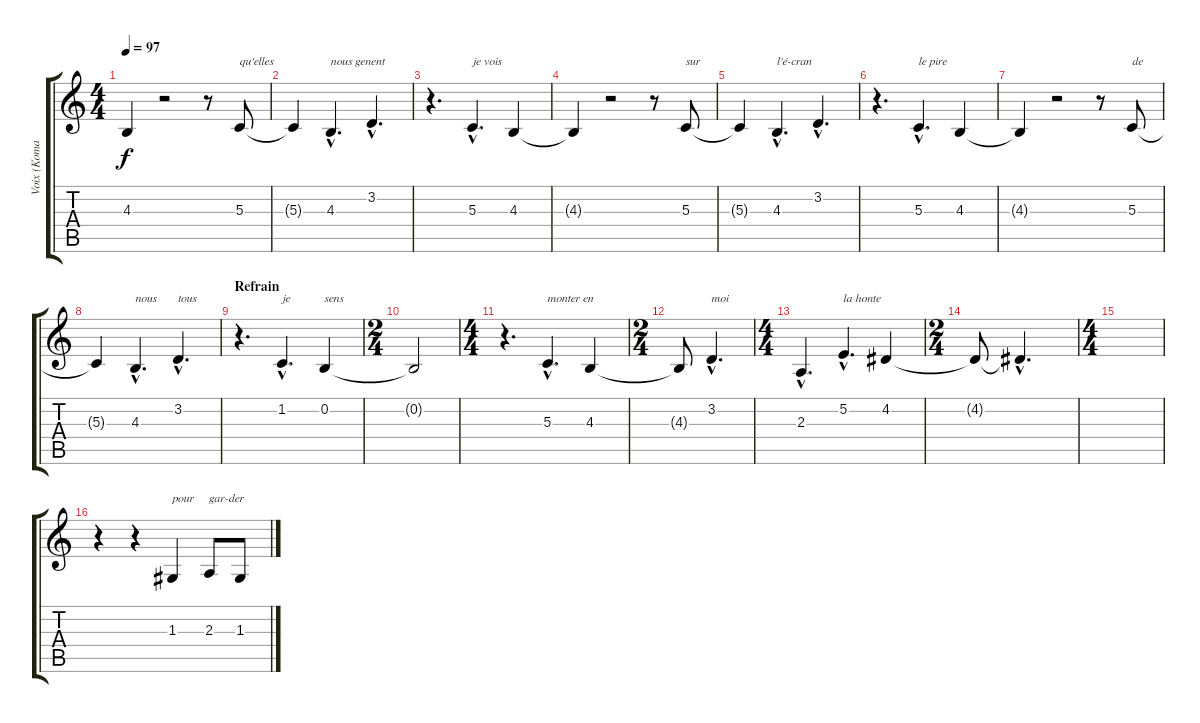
\track ("Voix (Koma)" "Voix (Koma") {instrument flute}
\staff {score tabs}
\tuning (E4 B3 G3 D3 A2 E2) {hide}
\ts (4 4)
\tempo 97
\clef g2
\ks c
4.3{t}.4{dy f} r.2 r.8 5.3.8{txt "qu'elles"} |
5.3{t}.4 4.3{hac}.4{d txt "nous genent"} 3.2{hac}.4{d} |
r.4{d} 5.3{hac}.4{d txt "je vois"} 4.3.4 |
4.3{t}.4 r.2 r.8 5.3.8{txt "sur"} |
5.3{t}.4 4.3{hac}.4{d txt "l'é-cran"} 3.2{hac}.4{d} |
r.4{d} 5.3{hac}.4{d txt "le pire"} 4.3.4 |
4.3{t}.4 r.2 r.8 5.3.8{txt "de"} |
\section ("" "")
5.3{t}.4 4.3{hac}.4{d txt "nous"} 3.2{hac}.4{d txt "tous"} |
\section ("" "Refrain")
r.4{d} 1.2{hac}.4{d txt "je "} 0.2.4{txt "sens"} |
\ts (2 4)
0.2{t}.2 |
\ts (4 4)
r.4{d} 5.3{hac}.4{d txt "monter en "} 4.3.4 |
\ts (2 4)
4.3{t}.8 3.2{hac}.4{d txt "moi"} |
\ts (4 4)
2.3{hac}.4{d} 5.2{hac}.4{d txt "la honte"} 4.2.4 |
\ts (2 4)
4.2{t}.8 4.2{hac t}.4{d} |
\ts (4 4)
|
r.4 r.4 1.3.4{txt "pour"} 2.3.8{txt "gar-der"} 1.3.8
